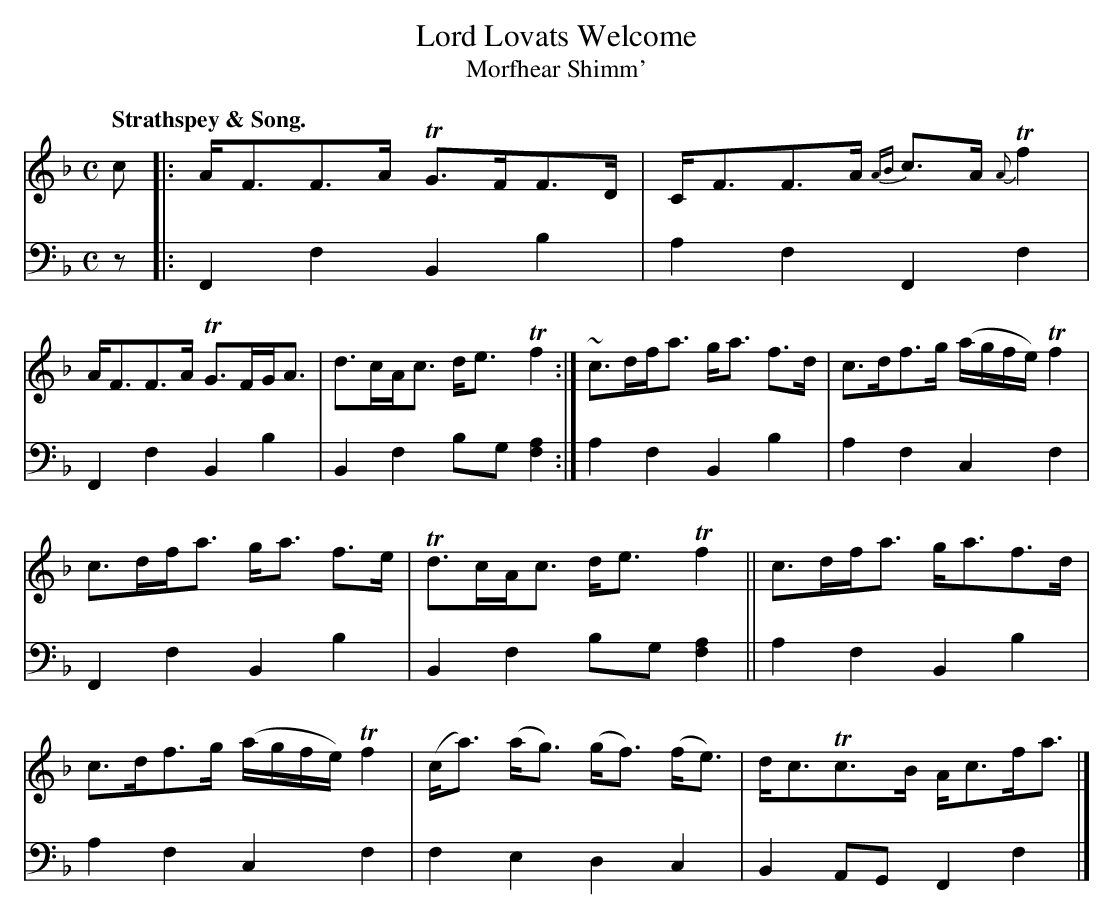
X:1
T: Lord Lovats Welcome
T: Morfhear Shimm'
M: C
L: 1/8
Q: "Strathspey & Song."
K: F
V: 1 staves=2
c |:\
A<FF>A TG>FF>D | C<FF>A {AB}c>A {A}Tf2 | A<FF>A TG>FG<A | d>cA<c d<e Tf2 :| ~c>df<a g<a f>d | c>df>g (a/g/f/e/) Tf2 |
c>df<a g<a f>e | Td>cA<c d<e Tf2 || c>df<a g<af>d | c>df>g (a/g/f/e/) Tf2 | (c<a) (a<g) (g<f) (f<e) | d<cTc>B A<cf<a |]
V: 2 clef=bass middle=d
z |:\
F2f2 B2b2 | a2f2 F2f2 | F2f2 B2b2 | B2f2 bg[f2a2] :| a2f2 B2b2 | a2f2 c2f2 |
F2f2 B2b2 | B2f2 bg[f2a2] || a2f2 B2b2 | a2f2 c2f2 | f2e2 d2c2 | B2AG F2f2 |]
